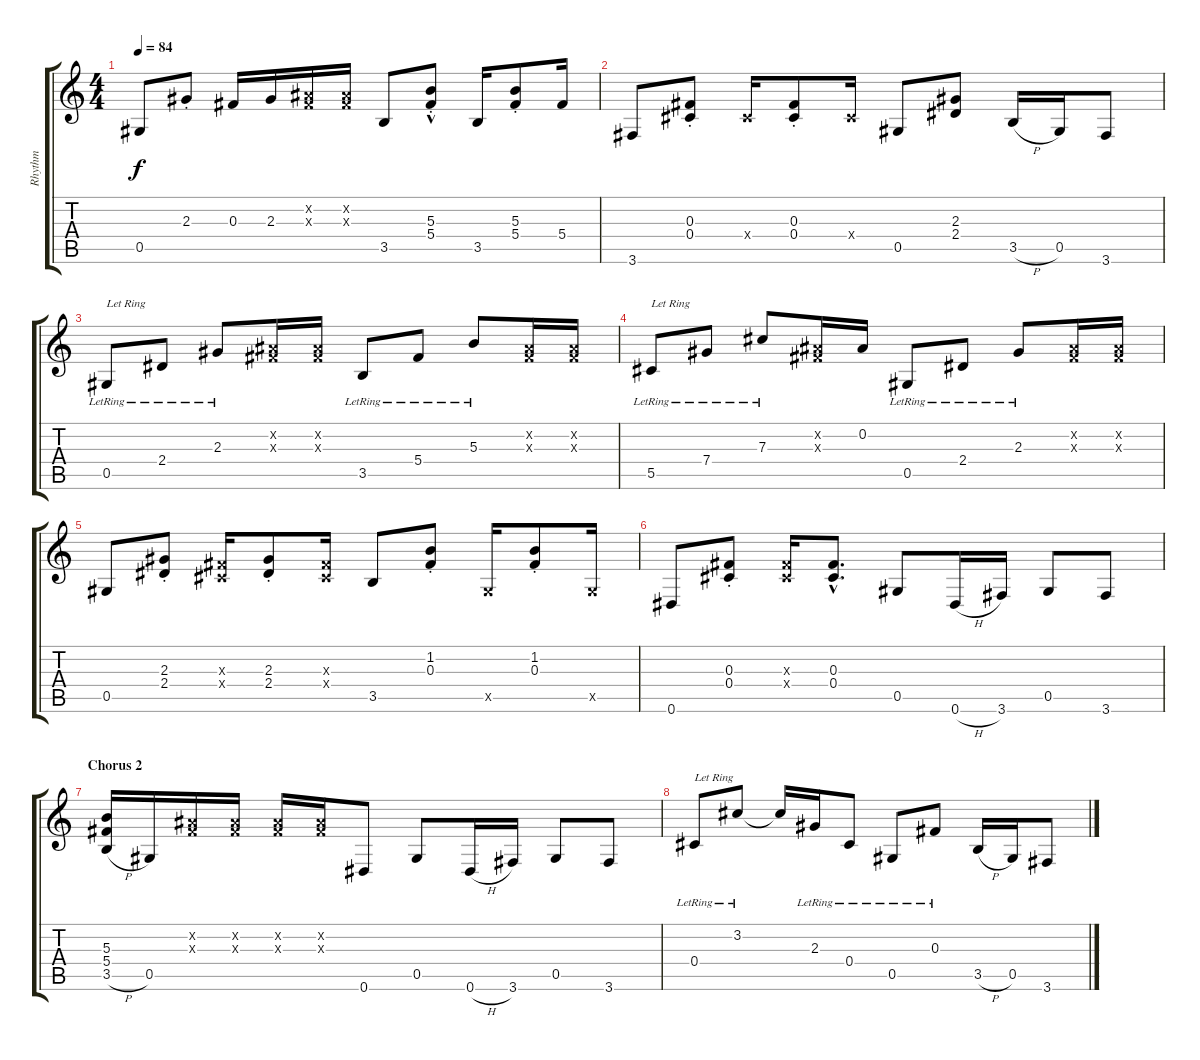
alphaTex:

\track ("Rhythm" "Rhythm") {instrument distortionguitar}
\staff {score tabs}
\tuning (Eb4 Bb3 Gb3 Db3 Ab2 Eb2) {hide}
\ts (4 4)
\tempo 84
\clef g2
\ks c
0.5.8{dy f} 2.3{st}.8 0.3.16 2.3.16 (0.2{x} 0.3{x}).16 (0.2{x} 0.3{x}).16 3.5.8 (5.3{st} 5.4{hac st}).8 3.5.16 (5.3{st} 5.4{st}).8 5.4.16 |
3.6.8 (0.3{st} 0.4{st}).8 0.4{x}.16 (0.3{st} 0.4{st}).8 0.4{x}.16 0.5.8 (2.3 2.4).8 3.5{h}.16 0.5.16 3.6.8 |
0.5{lr}.8{txt "Let Ring"} 2.4{lr}.8 2.3{lr}.8 (0.2{x} 0.3{x}).16 (0.2{x} 0.3{x}).16 3.5{lr}.8 5.4{lr}.8 5.3{lr}.8 (0.2{x} 0.3{x}).16 (0.2{x} 0.3{x}).16 |
5.5{lr}.8{txt "Let Ring"} 7.4{lr}.8 7.3{lr}.8 (0.2{x} 0.3{x}).16 0.2.16 0.5{lr}.8 2.4{lr}.8 2.3{lr}.8 (0.2{x} 0.3{x}).16 (0.2{x} 0.3{x}).16 |
0.5.8 (2.3{st} 2.4{st}).8 (0.3{x} 0.4{x}).16 (2.3{st} 2.4{st}).8 (0.3{x} 0.4{x}).16 3.5.8 (1.2{st} 0.3{st}).8 0.5{x}.16 (1.2{st} 0.3{st}).8 0.5{x}.16 |
0.6.8 (0.3{st} 0.4{st}).8 (0.3{x} 0.4{x}).16 (0.3{hac} 0.4{hac}).8{d} 0.5.8 0.6{h}.16 3.6.16 0.5.8 3.6.8 |
\section ("" "Chorus 2")
(5.3 5.4 3.5{h}).16 0.5.16 (0.2{x} 0.3{x}).16 (0.2{x} 0.3{x}).16 (0.2{x} 0.3{x}).16 (0.2{x} 0.3{x}).16 0.6.8 0.5.8 0.6{h}.16 3.6.16 0.5.8 3.6.8 |
0.4{lr}.8{txt "Let Ring"} 3.2{lr}.8 3.2{t}.16 2.3{lr}.16 0.4{lr}.8 0.5{lr}.8 0.3{lr}.8 3.5{h}.16 0.5.16 3.6.8
